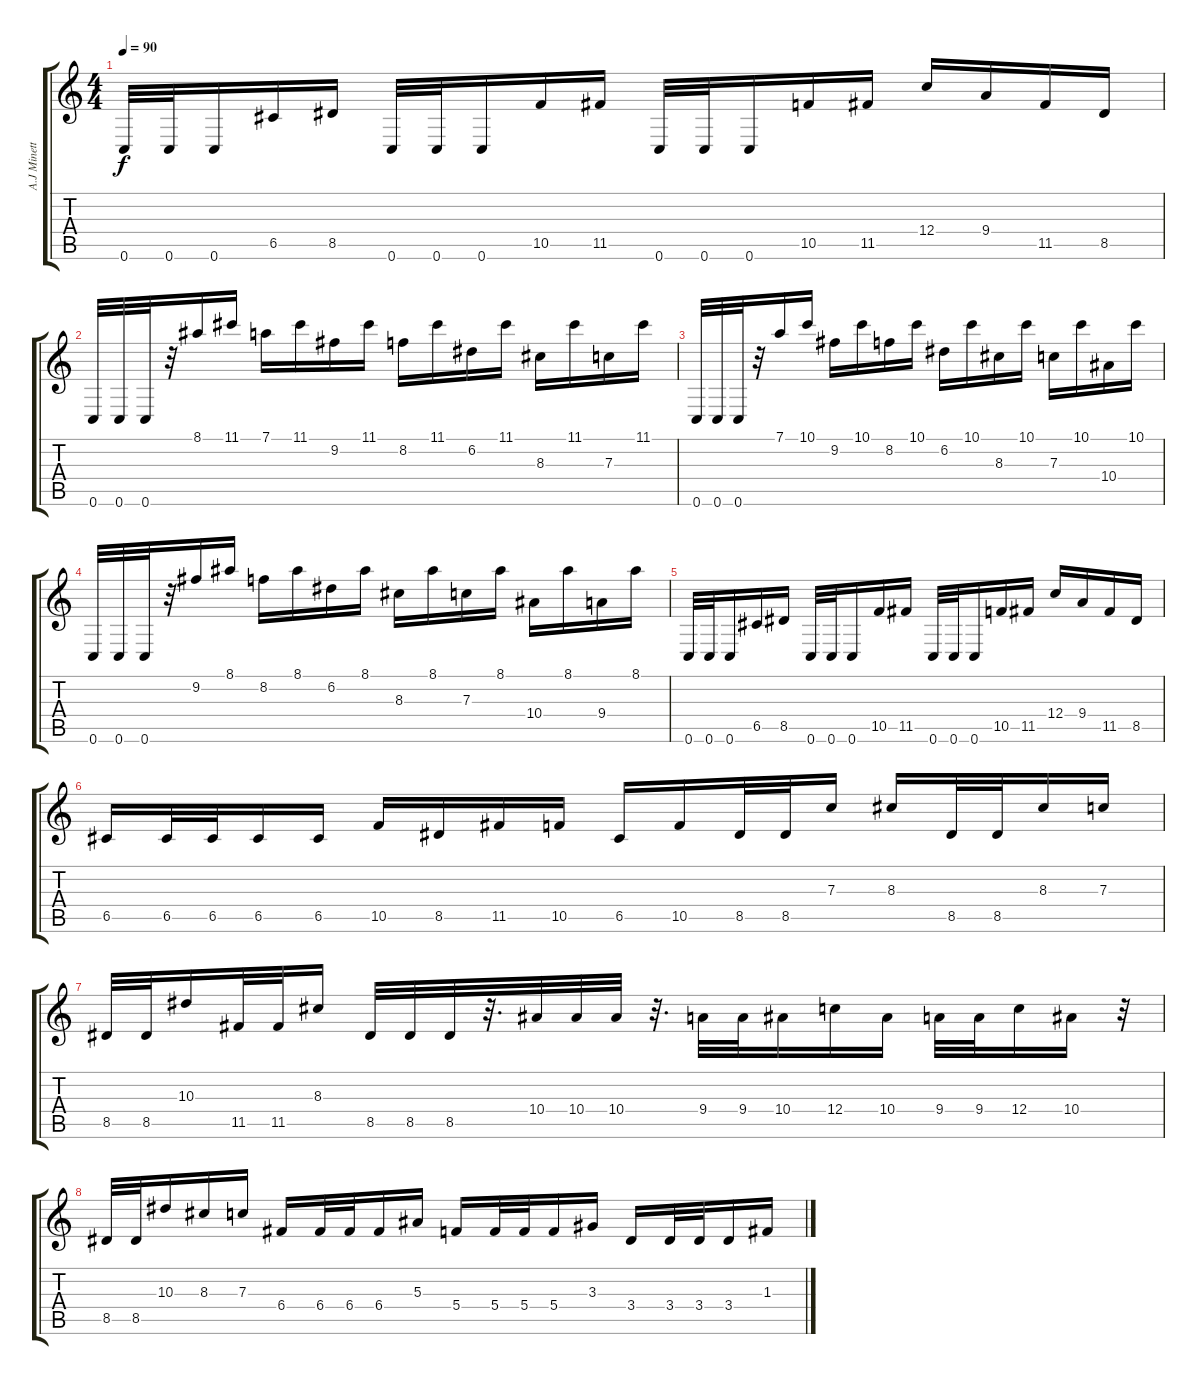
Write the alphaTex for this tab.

\track ("A.J Minette" "A.J Minett") {instrument distortionguitar}
\staff {score tabs}
\tuning (D4 A3 F3 C3 G2 C2) {hide}
\ts (4 4)
\tempo 90
\clef g2
\ks c
0.6.32{dy f} 0.6.32 0.6.16 6.5.16 8.5.16 0.6.32 0.6.32 0.6.16 10.5.16 11.5.16 0.6.32 0.6.32 0.6.16 10.5.16 11.5.16 12.4.16 9.4.16 11.5.16 8.5.16 |
0.6.32 0.6.32 0.6.32 r.32 8.1.16 11.1.16 7.1.16 11.1.16 9.2.16 11.1.16 8.2.16 11.1.16 6.2.16 11.1.16 8.3.16 11.1.16 7.3.16 11.1.16 |
0.6.32 0.6.32 0.6.32 r.32 7.1.16 10.1.16 9.2.16 10.1.16 8.2.16 10.1.16 6.2.16 10.1.16 8.3.16 10.1.16 7.3.16 10.1.16 10.4.16 10.1.16 |
0.6.32 0.6.32 0.6.32 r.32 9.2.16 8.1.16 8.2.16 8.1.16 6.2.16 8.1.16 8.3.16 8.1.16 7.3.16 8.1.16 10.4.16 8.1.16 9.4.16 8.1.16 |
0.6.32 0.6.32 0.6.16 6.5.16 8.5.16 0.6.32 0.6.32 0.6.16 10.5.16 11.5.16 0.6.32 0.6.32 0.6.16 10.5.16 11.5.16 12.4.16 9.4.16 11.5.16 8.5.16 |
6.5.16 6.5.32 6.5.32 6.5.16 6.5.16 10.5.16 8.5.16 11.5.16 10.5.16 6.5.16 10.5.16 8.5.32 8.5.32 7.3.16 8.3.16 8.5.32 8.5.32 8.3.16 7.3.16 |
8.5.32 8.5.32 10.3.16 11.5.32 11.5.32 8.3.16 8.5.32 8.5.32 8.5.32 r.32{d} 10.4.32 10.4.32 10.4.32 r.32{d} 9.4.32 9.4.32 10.4.16 12.4.16 10.4.16 9.4.32 9.4.32 12.4.16 10.4.16 r.32 |
8.5.32 8.5.32 10.3.16 8.3.16 7.3.16 6.4.16 6.4.32 6.4.32 6.4.16 5.3.16 5.4.16 5.4.32 5.4.32 5.4.16 3.3.16 3.4.16 3.4.32 3.4.32 3.4.16 1.3.16
